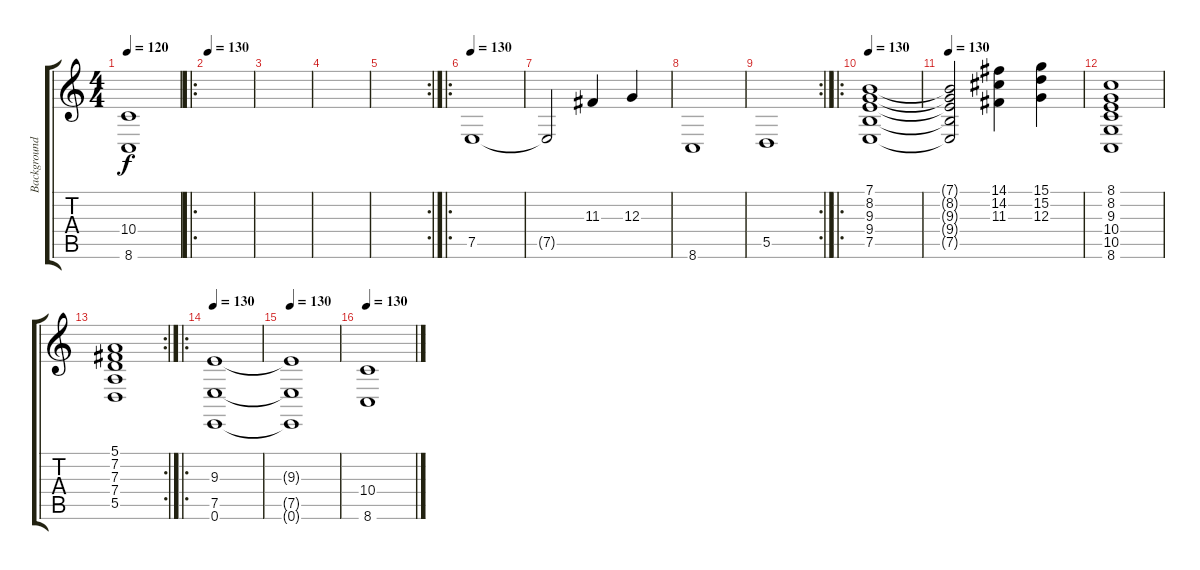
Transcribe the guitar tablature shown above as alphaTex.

\track ("Background Choirs" "Background") {instrument choiraahs}
\staff {score tabs}
\tuning (E4 B3 G3 D3 A2 E2) {hide}
\ts (4 4)
\tempo 120
\clef g2
\ks c
(10.4{t} 8.6{t}).1{dy f} |
\ro
\tempo 130
|
|
|
\rc 2
|
\ro
\tempo 130
7.5.1 |
7.5{t}.2 11.3.4 12.3.4 |
8.6.1 |
\rc 2
5.5.1 |
\ro
\tempo 130
(7.1 8.2 9.3 9.4 7.5).1 |
\tempo 130
(7.1{t} 8.2{t} 9.3{t} 9.4{t} 7.5{t}).2 (14.1 14.2 11.3).4 (15.1 15.2 12.3).4 |
(8.1 8.2 9.3 10.4 10.5 8.6).1 |
\rc 2
(5.1 7.2 7.3 7.4 5.5).1 |
\ro
\tempo 130
(9.3 7.5 0.6).1{volume 15} |
\tempo 130
(9.3{t} 7.5{t} 0.6{t}).1 |
\tempo 130
(10.4 8.6).1
